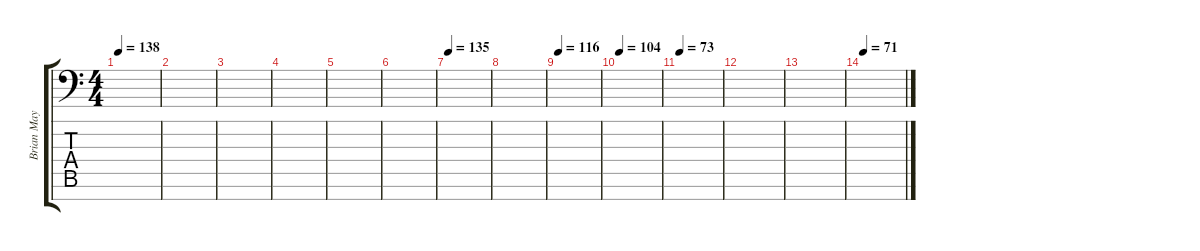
\track ("Brian May - Red Special - Outr" "Brian May ") {instrument overdrivenguitar}
\staff {score tabs}
\tuning (E4 B3 G3 D3 A2 E2 C-1) {hide}
\ts (4 4)
\tempo 138
\clef f4
\ks c
|
|
|
|
|
|
\tempo 135
|
|
\tempo 116
|
\tempo 104
|
\tempo 73
|
|
|
\tempo 71
